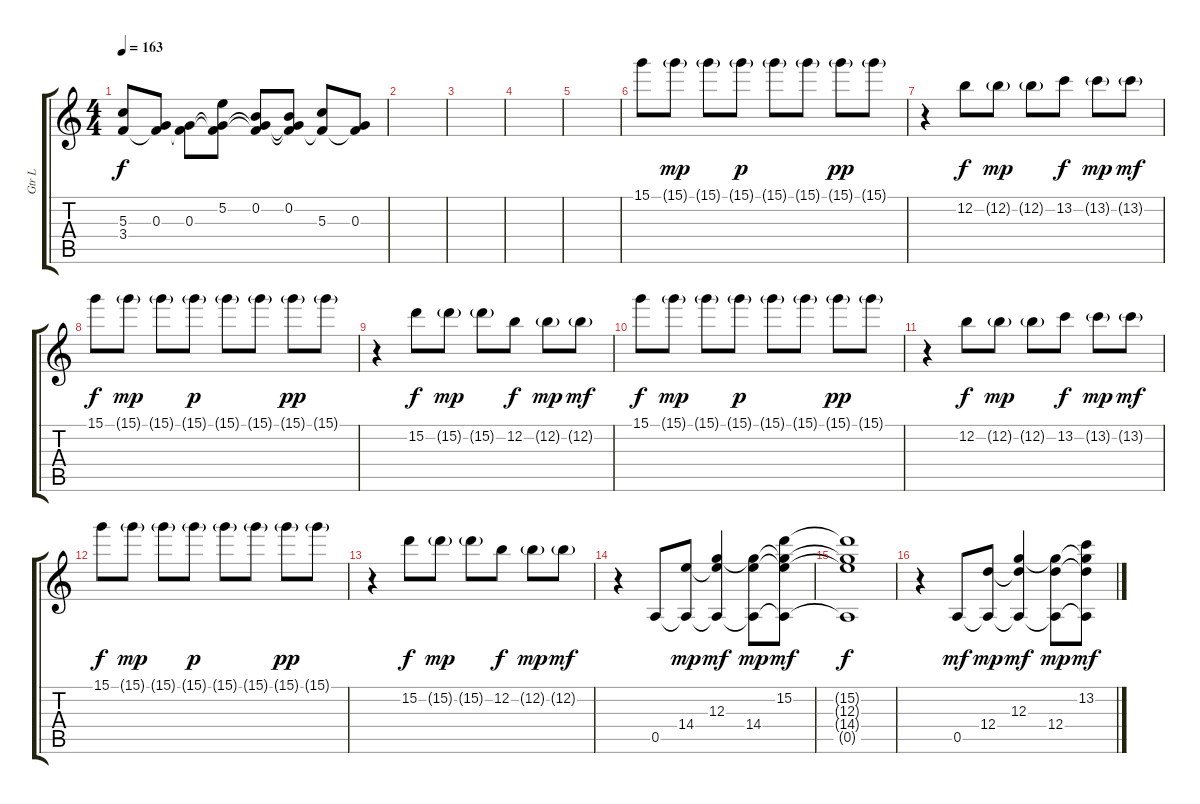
\track ("Gtr L" "Gtr L") {instrument distortionguitar}
\staff {score tabs}
\tuning (E4 B3 G3 D3 A2 D2) {hide}
\ts (4 4)
\tempo 163
\clef g2
\ks c
(5.3 3.4{t}).8{dy f} (0.3 3.4{t}).8 (0.3 3.4{t}).8 (5.2 0.3{t} 3.4{t}).8 (0.2 0.3{t} 3.4{t}).8 (0.2 0.3{t} 3.4{t}).8 (5.3 3.4{t}).8 (0.3 3.4{t}).8 |
|
|
|
|
15.1.8{instrument electricguitarjazz} 15.1{g}.8{dy mp} 15.1{g}.8 15.1{g}.8{dy p} 15.1{g}.8 15.1{g}.8 15.1{g}.8{dy pp} 15.1{g}.8 |
r.4 12.2.8{dy f} 12.2{g}.8{dy mp} 12.2{g}.8 13.2.8{dy f} 13.2{g}.8{dy mp} 13.2{g}.8{dy mf} |
15.1.8{dy f} 15.1{g}.8{dy mp} 15.1{g}.8 15.1{g}.8{dy p} 15.1{g}.8 15.1{g}.8 15.1{g}.8{dy pp} 15.1{g}.8 |
r.4 15.2.8{dy f} 15.2{g}.8{dy mp} 15.2{g}.8 12.2.8{dy f} 12.2{g}.8{dy mp} 12.2{g}.8{dy mf} |
15.1.8{dy f} 15.1{g}.8{dy mp} 15.1{g}.8 15.1{g}.8{dy p} 15.1{g}.8 15.1{g}.8 15.1{g}.8{dy pp} 15.1{g}.8 |
r.4 12.2.8{dy f} 12.2{g}.8{dy mp} 12.2{g}.8 13.2.8{dy f} 13.2{g}.8{dy mp} 13.2{g}.8{dy mf} |
15.1.8{dy f} 15.1{g}.8{dy mp} 15.1{g}.8 15.1{g}.8{dy p} 15.1{g}.8 15.1{g}.8 15.1{g}.8{dy pp} 15.1{g}.8 |
r.4 15.2.8{dy f} 15.2{g}.8{dy mp} 15.2{g}.8 12.2.8{dy f} 12.2{g}.8{dy mp} 12.2{g}.8{dy mf} |
r.4 0.5.8 (14.4 0.5{t}).8{dy mp} (12.3 14.4{t} 0.5{t}).4{dy mf} (12.3{t} 14.4 0.5{t}).8{dy mp} (15.2 12.3{t} 14.4{t} 0.5{t}).8{dy mf} |
(15.2{t} 12.3{t} 14.4{t} 0.5{t}).1{dy f} |
r.4 0.5.8{dy mf} (12.4 0.5{t}).8{dy mp} (12.3 12.4{t} 0.5{t}).4{dy mf} (12.3{t} 12.4 0.5{t}).8{dy mp} (13.2 12.3{t} 12.4{t} 0.5{t}).8{dy mf}
